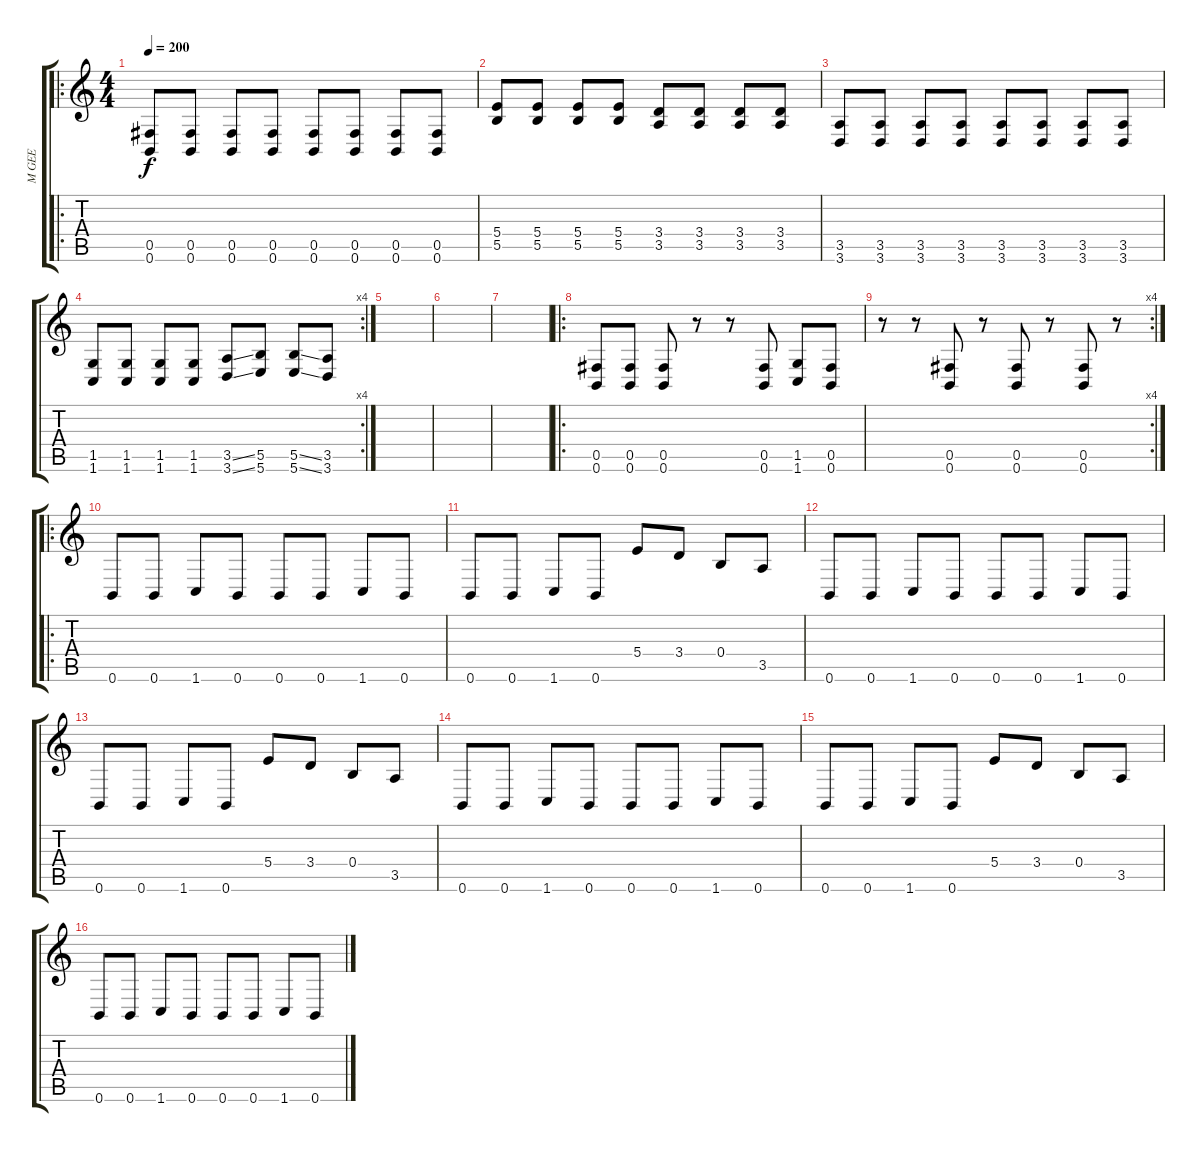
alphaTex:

\track ("M GEE" "M GEE") {instrument distortionguitar}
\staff {score tabs}
\tuning (Db4 Ab3 E3 B2 Gb2 B1) {hide}
\ro
\ts (4 4)
\tempo 200
\clef g2
\ks c
(0.5 0.6).8{dy f} (0.5 0.6).8 (0.5 0.6).8 (0.5 0.6).8 (0.5 0.6).8 (0.5 0.6).8 (0.5 0.6).8 (0.5 0.6).8 |
(5.4 5.5).8 (5.4 5.5).8 (5.4 5.5).8 (5.4 5.5).8 (3.4 3.5).8 (3.4 3.5).8 (3.4 3.5).8 (3.4 3.5).8 |
(3.5 3.6).8 (3.5 3.6).8 (3.5 3.6).8 (3.5 3.6).8 (3.5 3.6).8 (3.5 3.6).8 (3.5 3.6).8 (3.5 3.6).8 |
\rc 4
(1.5 1.6).8 (1.5 1.6).8 (1.5 1.6).8 (1.5 1.6).8 (3.5{ss} 3.6{ss}).8 (5.5 5.6).8 (5.5{ss} 5.6{ss}).8 (3.5 3.6).8 |
|
|
|
\ro
(0.5 0.6).8 (0.5 0.6).8 (0.5 0.6).8 r.8 r.8 (0.5 0.6).8 (1.5 1.6).8 (0.5 0.6).8 |
\rc 4
r.8 r.8 (0.5 0.6).8 r.8 (0.5 0.6).8 r.8 (0.5 0.6).8 r.8 |
\ro
0.6.8 0.6.8 1.6.8 0.6.8 0.6.8 0.6.8 1.6.8 0.6.8 |
0.6.8 0.6.8 1.6.8 0.6.8 5.4.8 3.4.8 0.4.8 3.5.8 |
0.6.8 0.6.8 1.6.8 0.6.8 0.6.8 0.6.8 1.6.8 0.6.8 |
0.6.8 0.6.8 1.6.8 0.6.8 5.4.8 3.4.8 0.4.8 3.5.8 |
0.6.8 0.6.8 1.6.8 0.6.8 0.6.8 0.6.8 1.6.8 0.6.8 |
0.6.8 0.6.8 1.6.8 0.6.8 5.4.8 3.4.8 0.4.8 3.5.8 |
0.6.8 0.6.8 1.6.8 0.6.8 0.6.8 0.6.8 1.6.8 0.6.8
